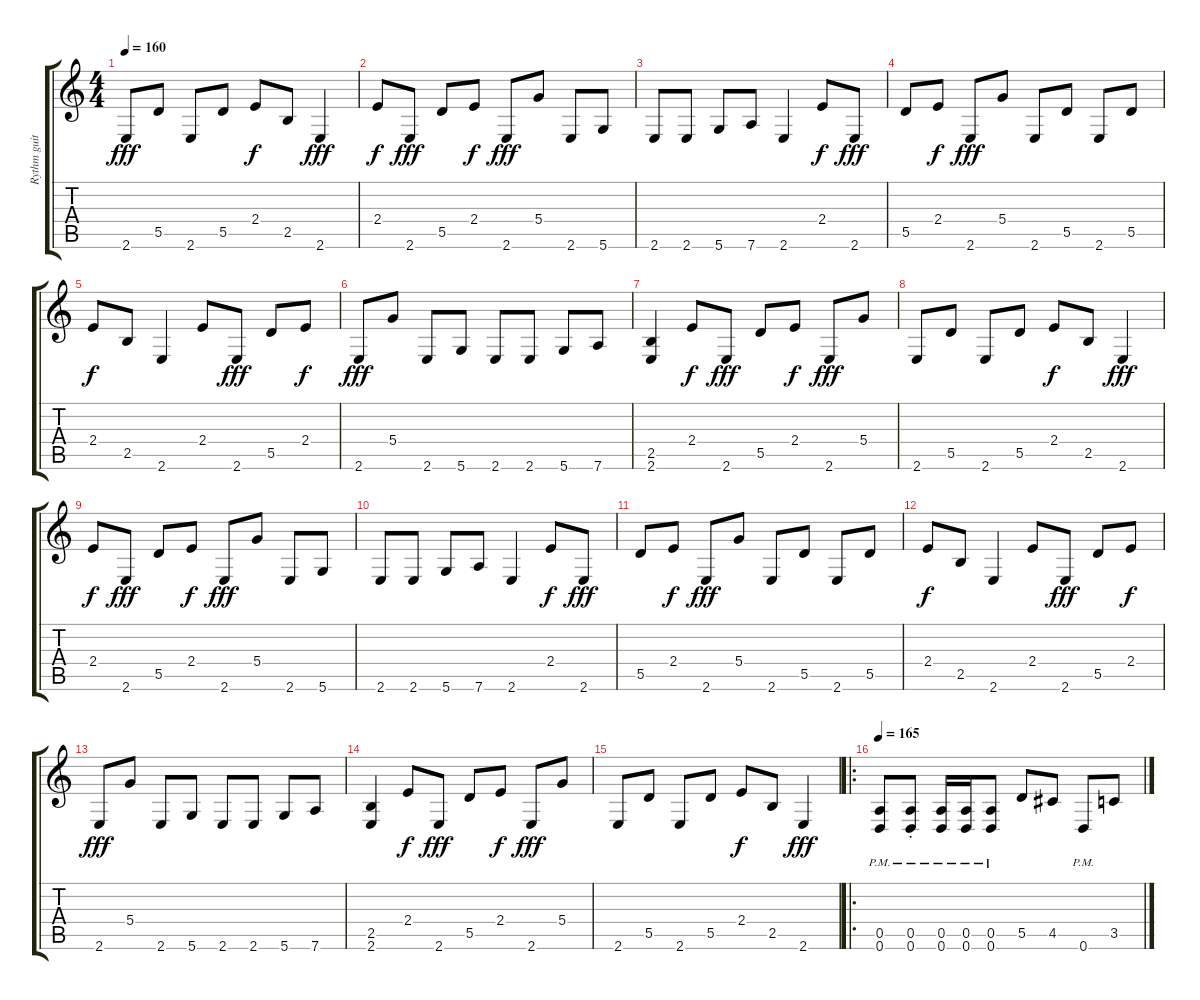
\track ("Rythm guitar" "Rythm guit") {instrument distortionguitar}
\staff {score tabs}
\tuning (E4 B3 G3 D3 A2 D2) {hide}
\ts (4 4)
\tempo 160
\clef g2
\ks c
2.6.8{dy fff} 5.5.8 2.6.8 5.5.8 2.4.8{dy f} 2.5.8 2.6.4{dy fff} |
2.4.8{dy f} 2.6.8{dy fff} 5.5.8 2.4.8{dy f} 2.6.8{dy fff} 5.4.8 2.6.8 5.6.8 |
2.6.8 2.6.8 5.6.8 7.6.8 2.6.4 2.4.8{dy f} 2.6.8{dy fff} |
5.5.8 2.4.8{dy f} 2.6.8{dy fff} 5.4.8 2.6.8 5.5.8 2.6.8 5.5.8 |
2.4.8{dy f} 2.5.8 2.6.4 2.4.8 2.6.8{dy fff} 5.5.8 2.4.8{dy f} |
2.6.8{dy fff} 5.4.8 2.6.8 5.6.8 2.6.8 2.6.8 5.6.8 7.6.8 |
(2.5 2.6).4 2.4.8{dy f} 2.6.8{dy fff} 5.5.8 2.4.8{dy f} 2.6.8{dy fff} 5.4.8 |
2.6.8 5.5.8 2.6.8 5.5.8 2.4.8{dy f} 2.5.8 2.6.4{dy fff} |
2.4.8{dy f} 2.6.8{dy fff} 5.5.8 2.4.8{dy f} 2.6.8{dy fff} 5.4.8 2.6.8 5.6.8 |
2.6.8 2.6.8 5.6.8 7.6.8 2.6.4 2.4.8{dy f} 2.6.8{dy fff} |
5.5.8 2.4.8{dy f} 2.6.8{dy fff} 5.4.8 2.6.8 5.5.8 2.6.8 5.5.8 |
2.4.8{dy f} 2.5.8 2.6.4 2.4.8 2.6.8{dy fff} 5.5.8 2.4.8{dy f} |
2.6.8{dy fff} 5.4.8 2.6.8 5.6.8 2.6.8 2.6.8 5.6.8 7.6.8 |
(2.5 2.6).4 2.4.8{dy f} 2.6.8{dy fff} 5.5.8 2.4.8{dy f} 2.6.8{dy fff} 5.4.8 |
2.6.8 5.5.8 2.6.8 5.5.8 2.4.8{dy f} 2.5.8 2.6.4{dy fff} |
\ro
\tempo 165
(0.5{pm} 0.6{pm}).8 (0.5{pm st} 0.6{pm}).8 (0.5{pm} 0.6{pm}).16 (0.5{pm} 0.6{pm}).16 (0.5{pm} 0.6{pm}).8 5.5.8 4.5.8 0.6{pm}.8 3.5.8
